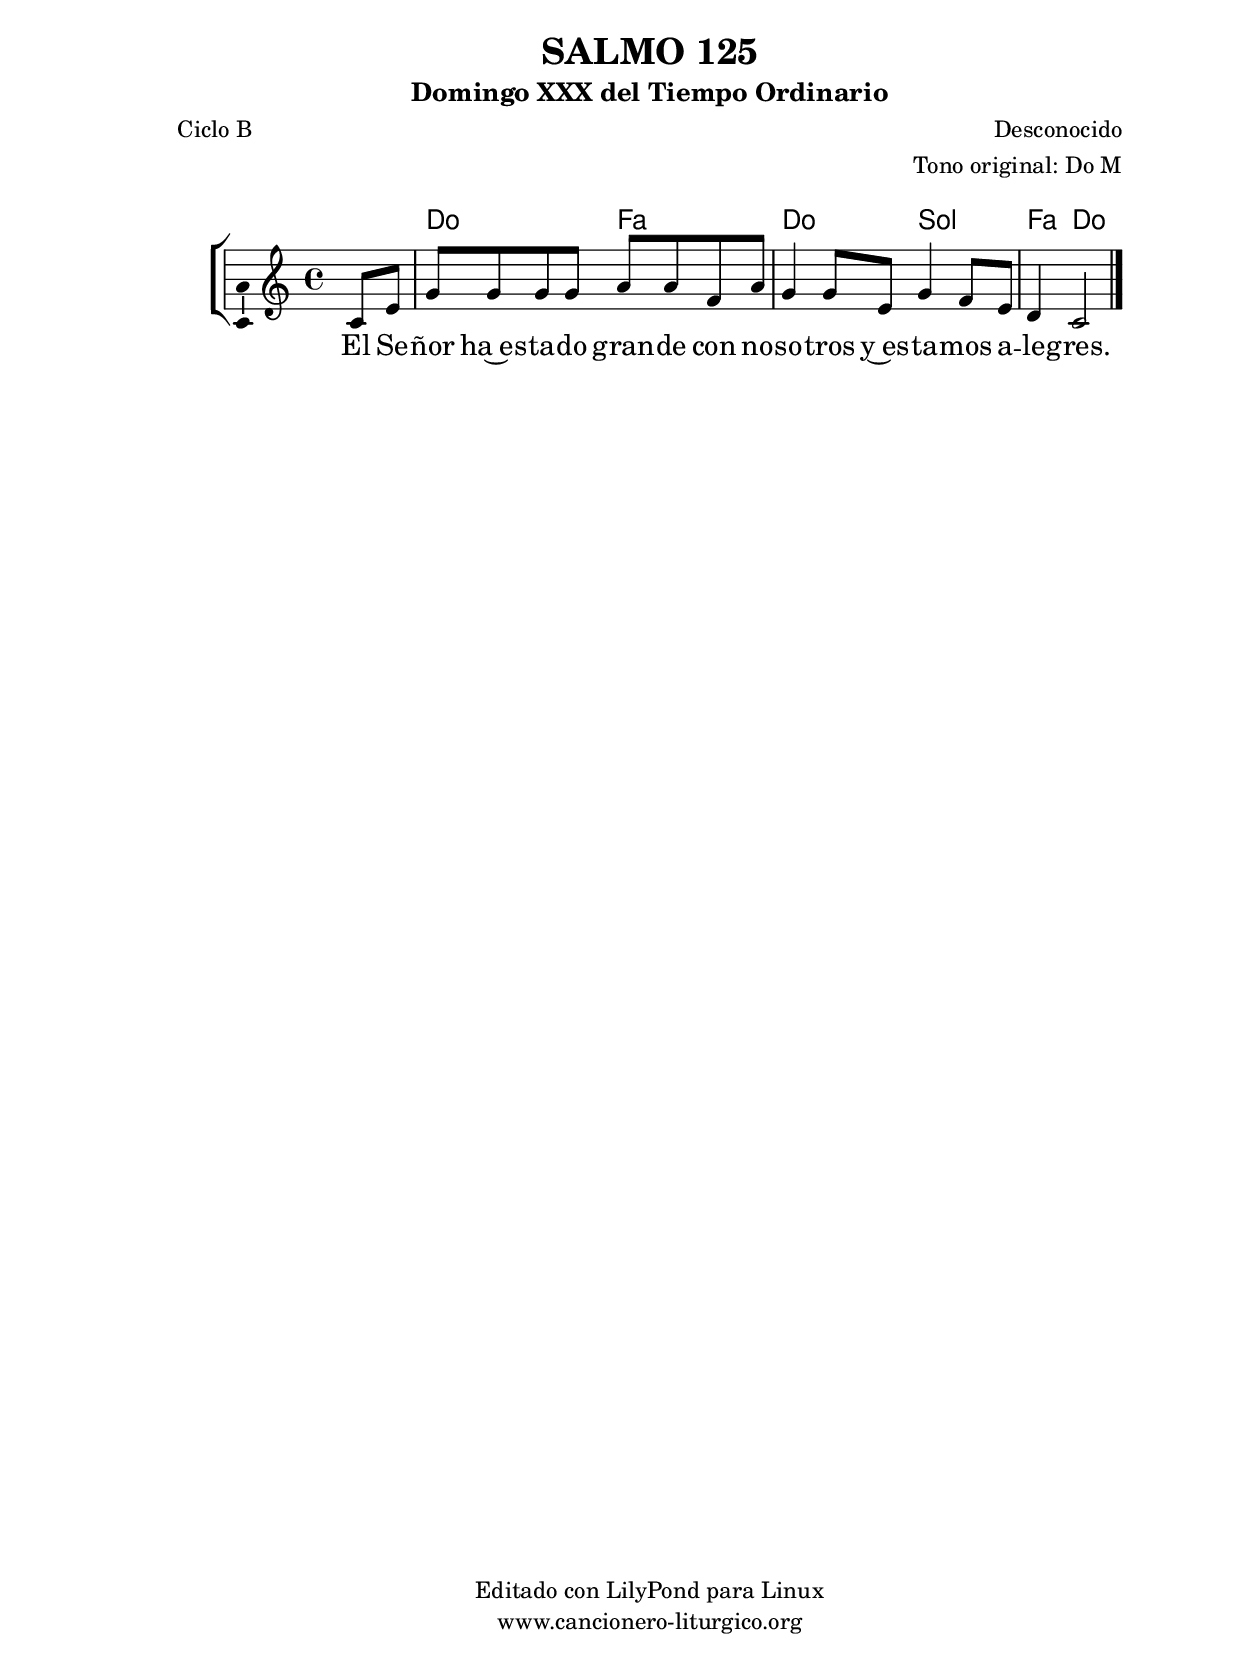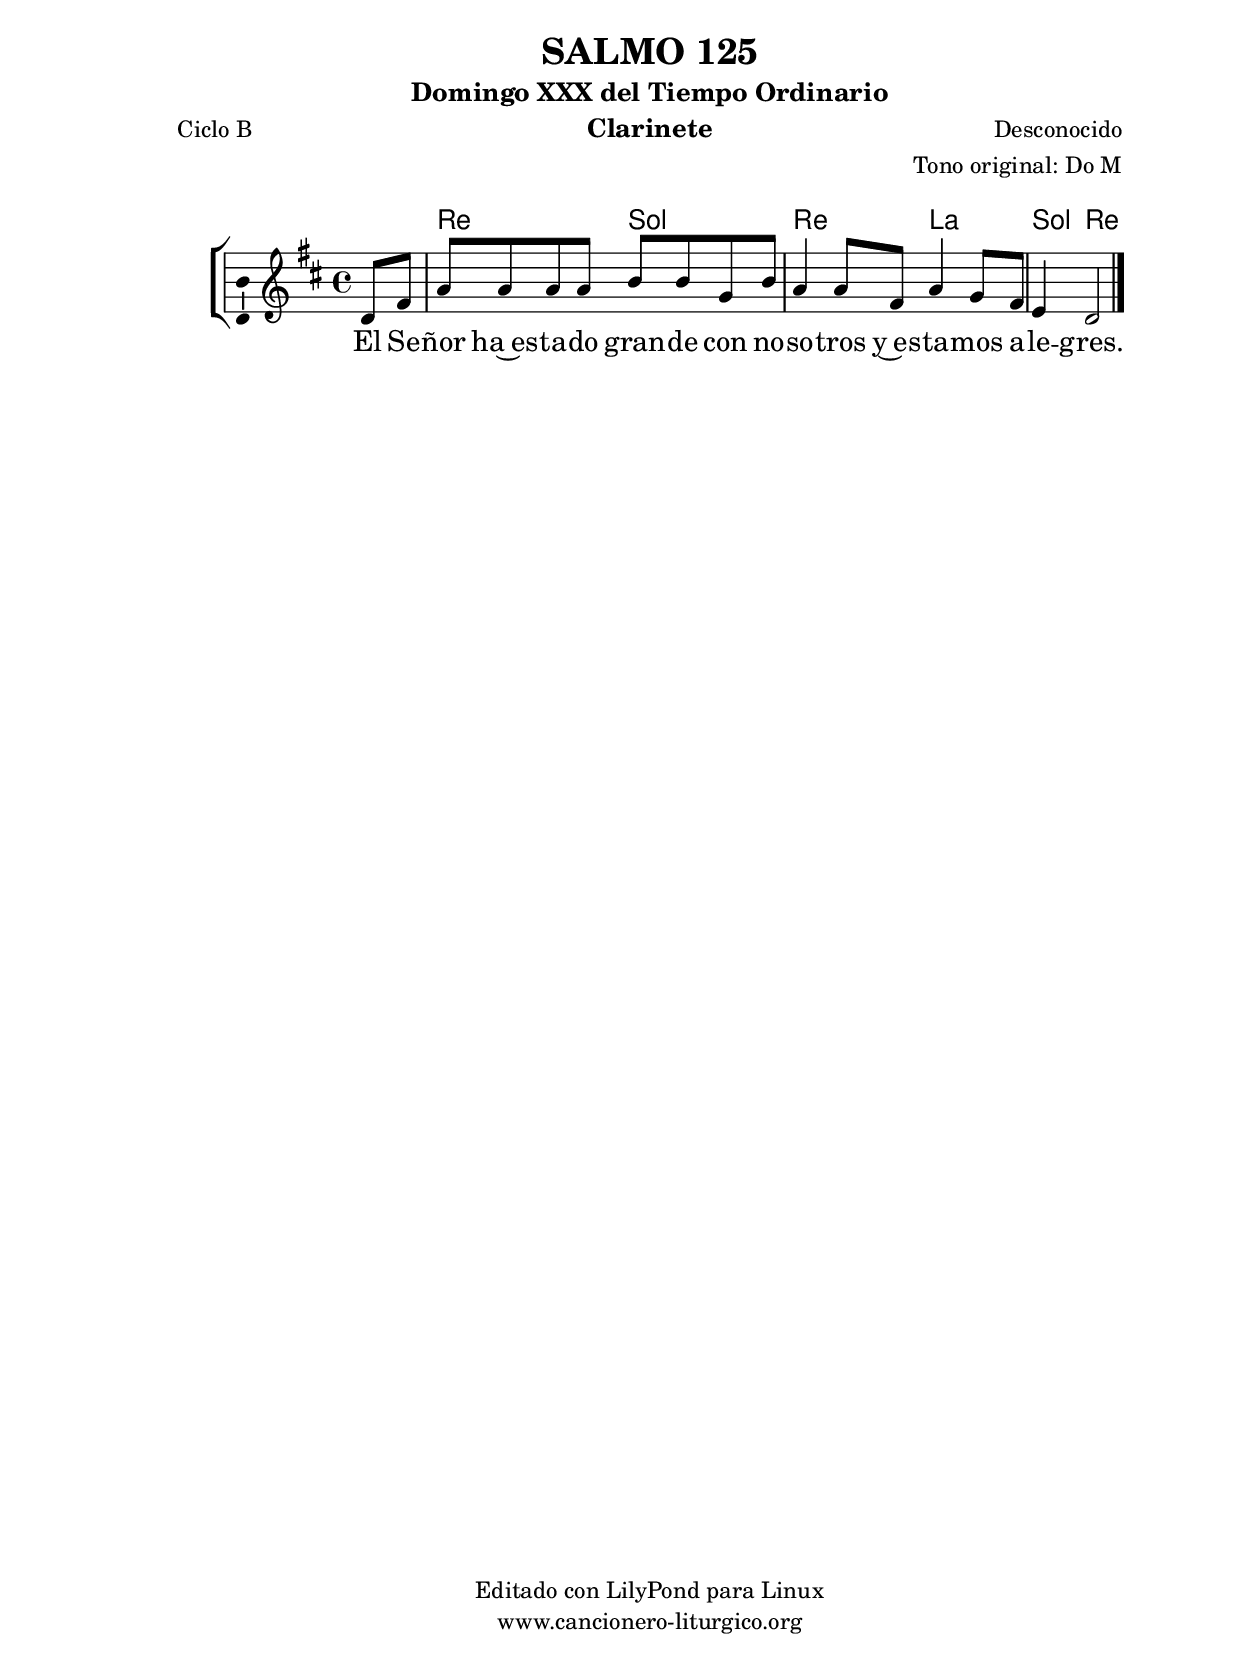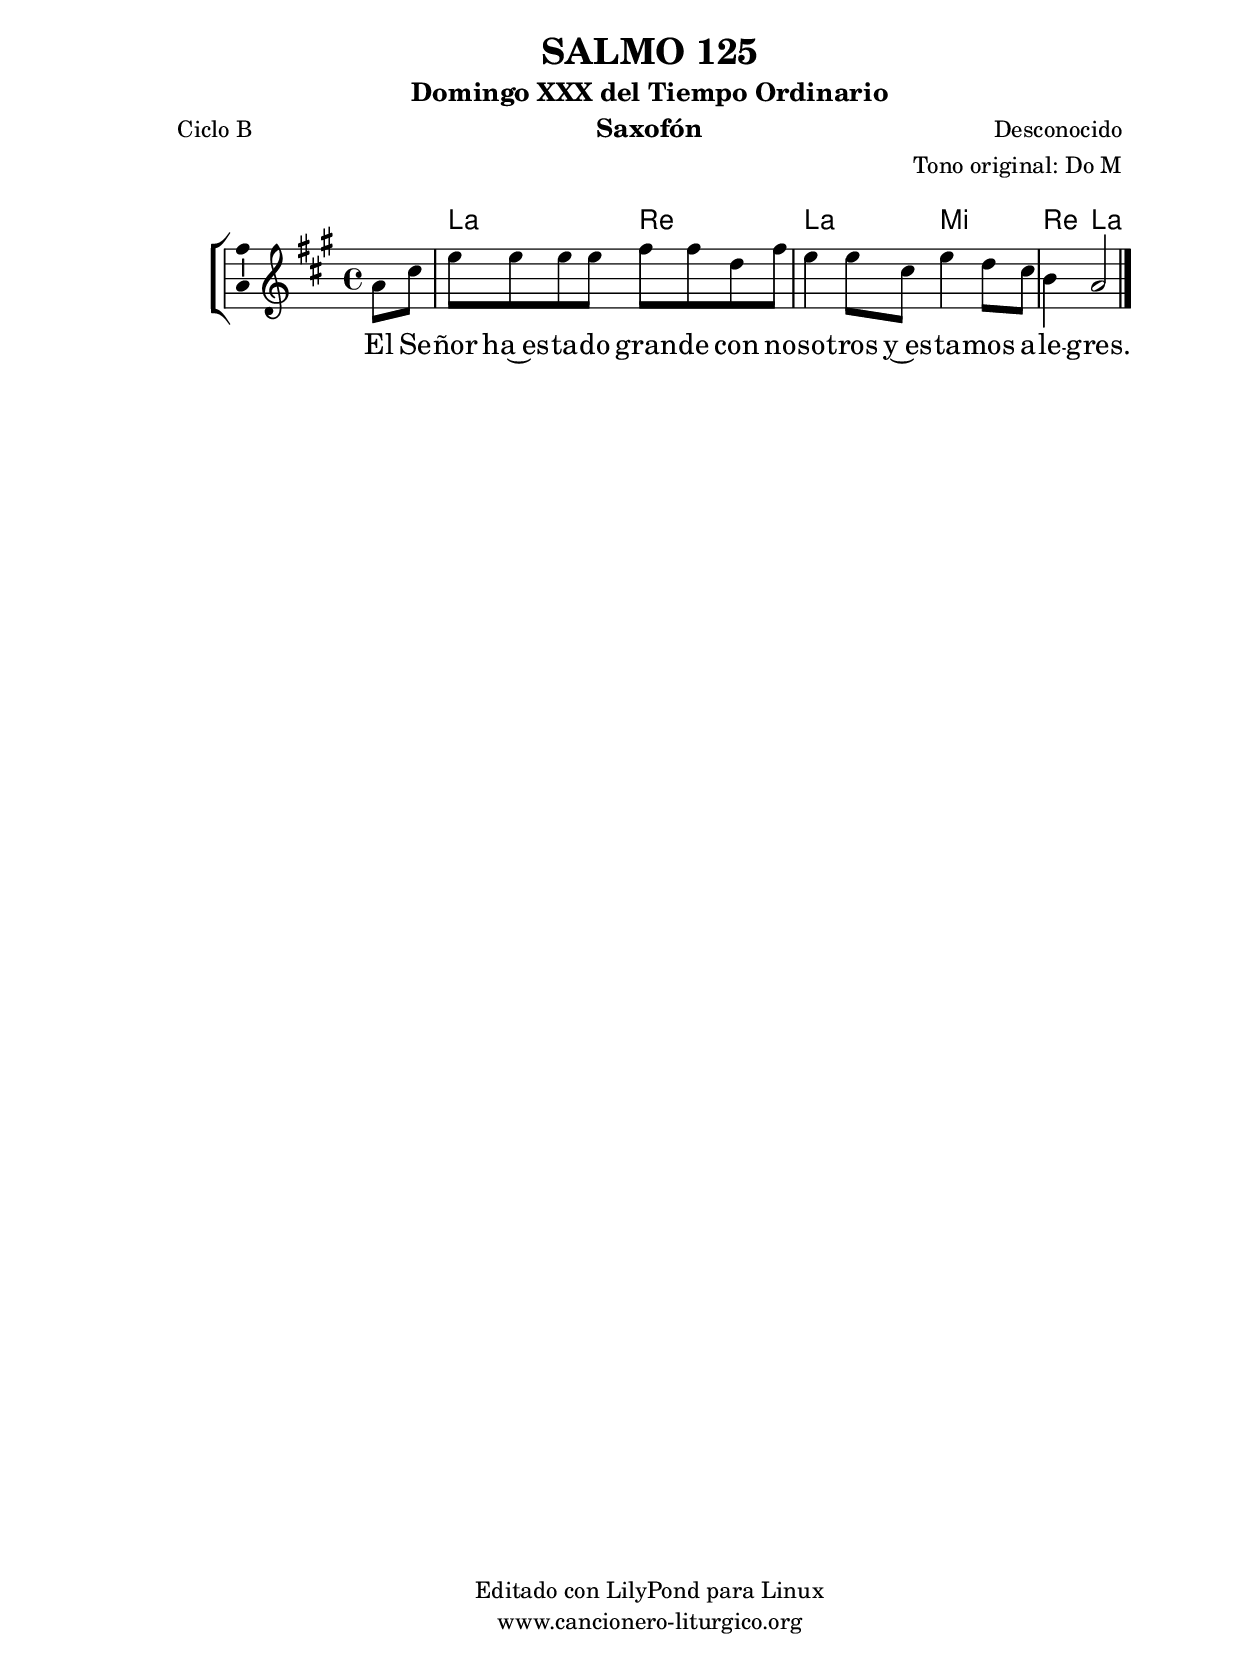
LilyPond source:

%
%para convertir .midi en .wav:
%timidity filename.midi -Ow -o finename.wav
%
%
%Para convertir de .wav a .mp3:
%lame -h -m j filename.wav
%
%
%para escuchar el midi:
%timidity nombrefichero.midi
%


%versión de lilypond para la que se ha escrito esta partitura:
\version "2.16.0"

	%Tamaño papel
	#(set-default-paper-size "a4")
	%Tamaño partitura
	#(set-global-staff-size 20)
	%No responde al pulsar sobre una nota
	#(ly:set-option 'point-and-click #f)

%parámetros del encabezamiento:
\header {
	title = "SALMO 125"
	subtitle = "Domingo XXX del Tiempo Ordinario"
	composer = "Desconocido"
	poet = "Ciclo B"
	meter = ""
	arranger = "Tono original: Do M"
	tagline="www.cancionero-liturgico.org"
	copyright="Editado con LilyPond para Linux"
	tiempo = "Ordinario"
	usos = "Salmo"
	letra = "El Señor ha estado grande con nosotros y estamos alegres."
	}

%parámetros asociados al papel:
\paper  {
	oddHeaderMarkup = \markup {\fill-line { \on-the-fly #not-first-page \fromproperty #'header:title \on-the-fly #not-first-page \fromproperty #'header:composer }}
	evenHeaderMarkup = \markup {\fill-line { \fromproperty #'header:composer \fromproperty #'header:title }}
	#(set-paper-size "a4")
	print-page-number = ##f
	first-page-number = 1
	print-first-page-number = ##f
%	head-separation = 3.0 \cm
	top-margin = 2.0 \cm
	bottom-margin = 0.5\cm
%%%	bottom-margin = -1.0\cm
	left-margin = 3.0 \cm
	line-width = 16.0 \cm 
	indent = 8\mm
	interscoreline = 2.\mm
	between-system-space = 15\mm
%	para que las partituras no llenen la hoja:
	ragged-bottom = ##t
%	idem para la última hoja:
	ragged-last-bottom = ##f
%	para que las partituras llenen el ancho del papel:
	ragged-last = ##f
	after-title-space = 2.5 \cm
%page-count=1
system-count=1

	%Flexible Vertical Spacing
%	markup-markup-spacing =
%	#'((basic-distance . 15) (minimum-distance . 15) (padding . 3))
	markup-system-spacing =
	#'((basic-distance . 15) (minimum-distance . 15) (padding . 3))
	system-system-spacing =
	#'((basic-distance . 15) (minimum-distance . 15) (padding . 3))
	score-system-spacing =
	#'((basic-distance . 15) (minimum-distance . 15) (padding . 5))
%	top-system-spacing = % header
%	#'((basic-distance . 8) (minimum-distance . 0) (padding . 3))
%	top-markup-spacing =
%	#'((basic-distance . 20) (minimum-distance . 20) (padding . 3))
	last-bottom-spacing = % footer
	#'((basic-distance . 5) (minimum-distance . 5) (padding . 3))
%	score-markup-spacing =
%	#'((basic-distance . 16) (minimum-distance . 13) (padding . 3))

	}


%parámetros que afectan a toda la partitura:
global =  {
	%clave de sol (G):
	\clef G
	%armadura:
%%%	\transpose ees c
	\key c \major
	\tempo 4=80
	\set Score.tempoHideNote = ##t
	}


acordes = {
	\italianChords
	\chordmode {
%%%	\transpose ees c
{

s2 s
c f
c g f4 c2 s4

	}
	}
}

melodia = 
%%%\transpose ees c
{
	\relative c'{
	\time 4/4

s2. c8 e
g g g g a a f a
g4 g8 e g4 f8 e
d4 c2 s4

	\bar "|."
	}
	}


texto = \lyricmode {
El Se -- ñor ha~es -- ta -- do gran -- de con no -- so -- tros y~es -- ta -- mos a -- le -- gres.
	}


acordesStaff = \context ChordNames = acordesStaff <<
	\set chordChanges = ##t
	\acordes
	>>


vozStaff = \context Voice = vozStaff
\with {\consists "Ambitus_engraver"}
<<
%	\set Staff.instrumentName = ""
%	\set Staff.shortInstrumentName = ""
%	\set Staff.midiInstrument = #"clarinet"
%	\set Staff.midiInstrument = #"cello"
%	\set Staff.midiInstrument = #"flute"
	\set Staff.midiInstrument = #"electric guitar (jazz)"
%	\set Staff.midiInstrument = #"english horn"
%	\set Staff.midiInstrument = #"violin"
%	\set Staff.midiInstrument = #"glockenspiel"
	\set Staff.midiMinimumVolume = #0.7
	\set Staff.midiMaximumVolume = #0.9
	\global
	\melodia
	>>


textoStaff = \context Lyrics = textoStaff <<
	\lyricsto vozStaff \texto
	>>

\book {
	\score {
		\context ChoirStaff {
			\override StaffGroup.SystemStartBracket #'collapse-height = #1
			\override Score.SystemStartBar #'collapse-height = #1
			<<
			\acordesStaff
			\vozStaff
			\textoStaff
			>>
			}
		\layout {
	    		\context {
				\Lyrics
				\override LyricText #'font-size = #2
				}
	   		 \context {
				\Score
				%fontSize = #3
				\override StaffSymbol #'staff-space = #(magstep +3)
				%\override Beam #'thickness = #0.55
				%\override SpacingSpanner #'spacing-increment = #1.0
				%\override Slur #'height-limit = #1.5
				}
			}
		}
	\score {
		\unfoldRepeats
		\context ChoirStaff {
			<<
			\acordesStaff
			\vozStaff
			>>
			}
		\midi {
	  		\context {
	  			\Score
				tempoWholesPerMinute = #(ly:make-moment 70 4)
				}
			}
		}
	}

%Partitura para clarinete
#(define output-suffix "C")
\book {
	\header{
		instrument = "Clarinete"
		}
	\score {
		\context ChoirStaff {
			\override StaffGroup.SystemStartBracket #'collapse-height = #1
			\override Score.SystemStartBar #'collapse-height = #1
\transpose c d
			<<
			\acordesStaff
			\vozStaff
			\textoStaff
			>>
			}
		\layout {
	    		\context {
				\Lyrics
				\override LyricText #'font-size = #2
				}
	   		 \context {
				\Score
				%fontSize = #3
				\override StaffSymbol #'staff-space = #(magstep +3)
				%\override Beam #'thickness = #0.55
				%\override SpacingSpanner #'spacing-increment = #1.0
				%\override Slur #'height-limit = #1.5
				}
			}
		}
	}

%Partitura para saxofón
#(define output-suffix "S")
\book {
	\header{
		instrument = "Saxofón"
		}
	\score {
		\context ChoirStaff {
			\override StaffGroup.SystemStartBracket #'collapse-height = #1
			\override Score.SystemStartBar #'collapse-height = #1
\transpose c a
			<<
			\acordesStaff
			\vozStaff
			\textoStaff
			>>
			}
		\layout {
	    		\context {
				\Lyrics
				\override LyricText #'font-size = #2
				}
	   		 \context {
				\Score
				%fontSize = #3
				\override StaffSymbol #'staff-space = #(magstep +3)
				%\override Beam #'thickness = #0.55
				%\override SpacingSpanner #'spacing-increment = #1.0
				%\override Slur #'height-limit = #1.5
				}
			}
		}
	}

